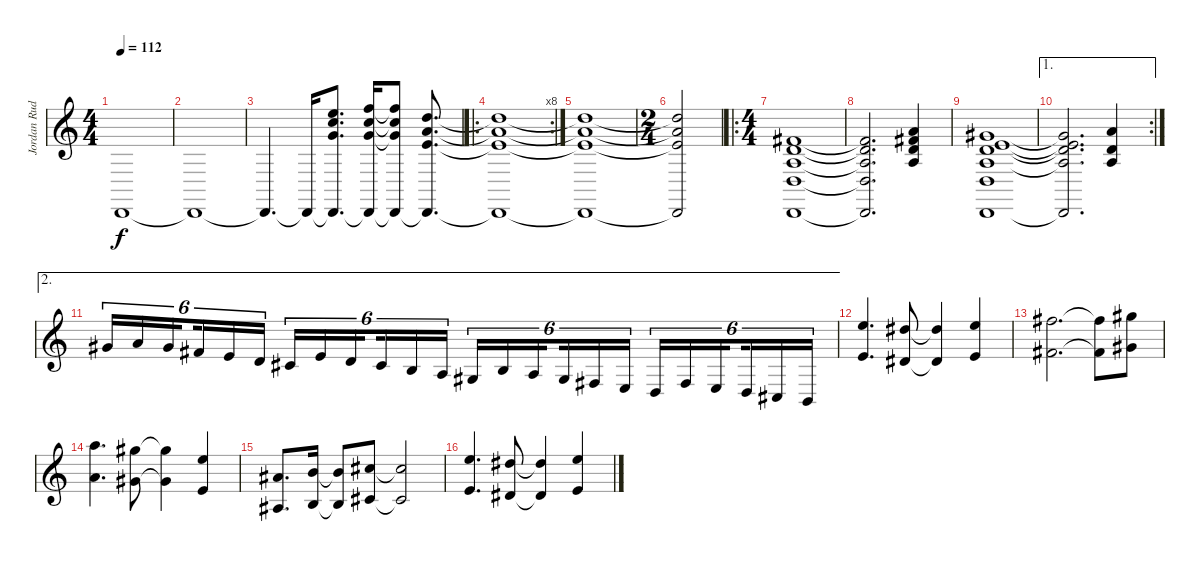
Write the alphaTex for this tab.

\track ("Jordan Rudess" "Jordan Rud") {instrument stringensemble1}
\staff {score}
\tuning (E4 B3 G3 D3 A2 E2 B1) {hide}
\ts (4 4)
\tempo 112
\clef g2
\ks c
3.7.1{dy f instrument stringensemble1} |
3.7{t}.1 |
3.7{t}.4{d} 3.7{t}.16 (12.1 13.2 12.3 3.7{t}).8{d} (13.1 13.2 12.3 3.7{t}).16 (13.1{t} 13.2{t} 12.3{t} 3.7{t}).8 (10.1 10.2 9.3 3.7{t}).8{d} |
\ro
\rc 8
(10.1{t} 10.2{t} 9.3{t} 3.7{t}).1 |
(10.1{t} 10.2{t} 9.3{t} 3.7{t}).1 |
\ts (2 4)
(10.1{t} 10.2{t} 9.3{t} 3.7{t}).2 |
\ro
\ts (4 4)
(7.2 7.3 7.4 5.5 3.7).1 |
(7.2{t} 7.3{t} 7.4{t} 5.5{t} 3.7{t}).2{d} (5.1 7.2 7.3 7.4).4 |
(4.1 5.2 7.3 7.4 5.5 3.7).1 |
\ae 1
\rc 2
(4.1{t} 5.2{t} 7.3{t} 7.4{t} 3.7{t}).2{d} (5.1 7.3 7.4).4 |
\ae 2
9.2.16{tu (6 4)} 10.2.16{tu (6 4)} 9.2.16{tu (6 4) beam splitsecondary} 7.2.16{tu (6 4)} 9.3.16{tu (6 4)} 7.3.16{tu (6 4)} 6.3.16{tu (6 4)} 9.3.16{tu (6 4)} 7.3.16{tu (6 4) beam splitsecondary} 6.3.16{tu (6 4)} 9.4.16{tu (6 4)} 7.4.16{tu (6 4)} 6.4.16{tu (6 4)} 9.4.16{tu (6 4)} 7.4.16{tu (6 4) beam splitsecondary} 6.4.16{tu (6 4)} 9.5.16{tu (6 4)} 7.5.16{tu (6 4)} 5.5.16{tu (6 4)} 9.5.16{tu (6 4)} 7.5.16{tu (6 4) beam splitsecondary} 5.5.16{tu (6 4)} 9.6.16{tu (6 4)} 7.6.16{tu (6 4)} |
(12.1 14.4).4{d} (11.1 13.4).8 (11.1{t} 13.4{t}).4 (12.1 14.4).4 |
(14.1 16.4).2{d} (14.1{t} 16.4{t}).8 (16.1 18.4).8 |
(17.1 19.4).4{d} (16.1 18.4).8 (16.1{t} 18.4{t}).4 (12.1 14.4).4 |
(11.2 13.5).8{d} (12.2 14.5).16 (12.2{t} 14.5{t}).8 (14.2 16.5).8 (14.2{t} 16.5{t}).2 |
(12.1 14.4).4{d} (11.1 13.4).8 (11.1{t} 13.4{t}).4 (12.1 14.4).4
